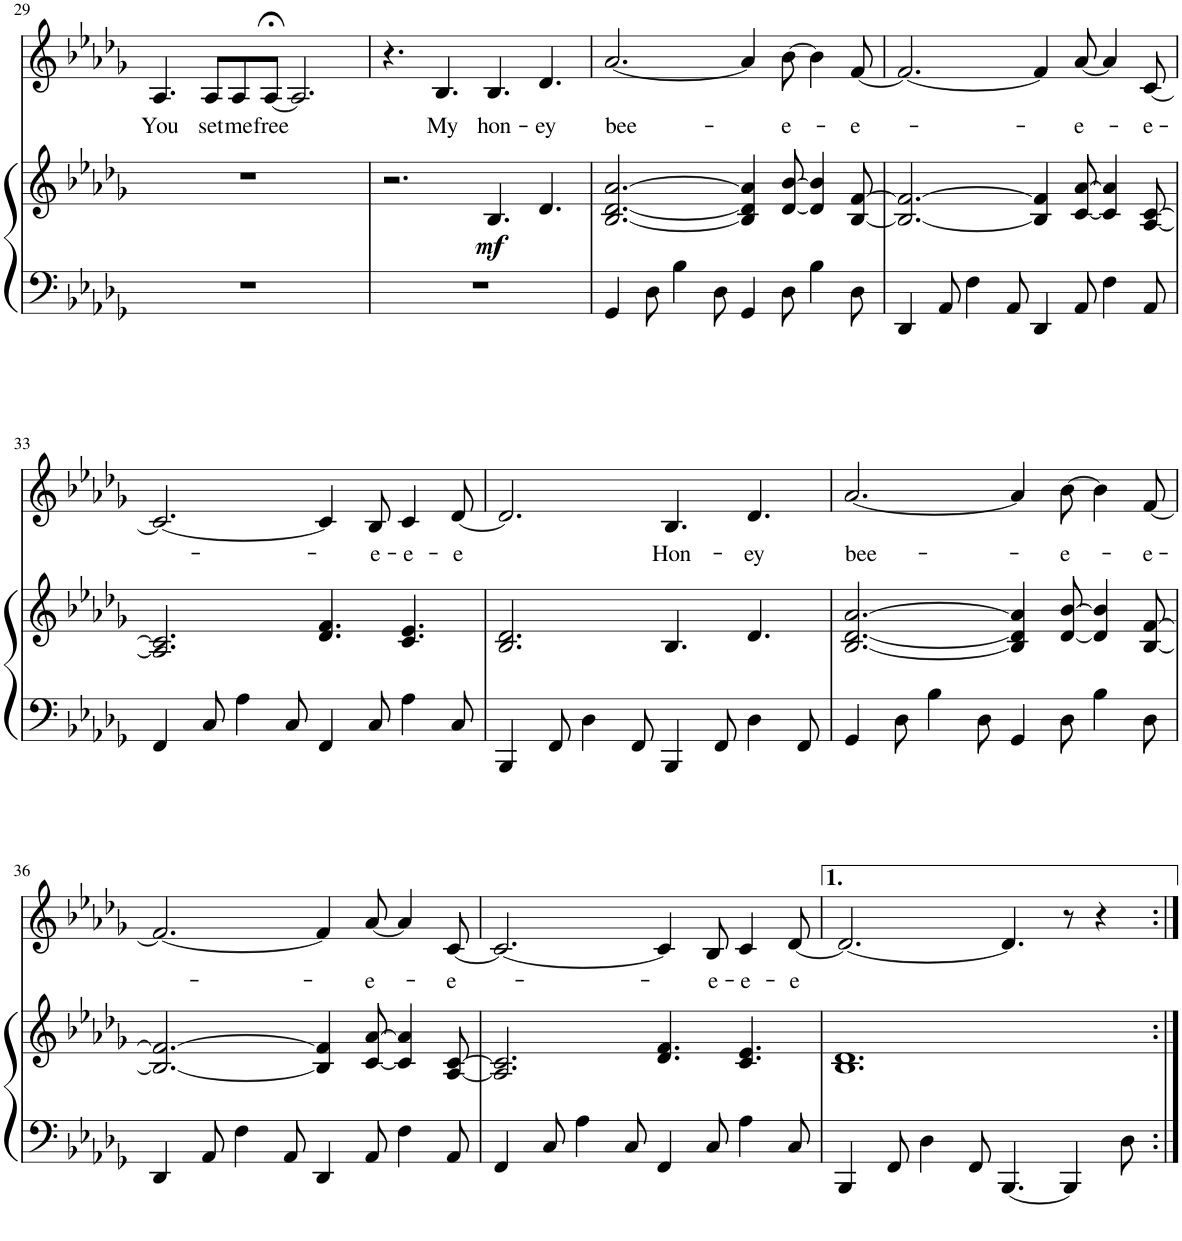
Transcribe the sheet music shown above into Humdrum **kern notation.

**kern	**kern	**dynam	**kern	**text
*part2	*part2	*part2	*part1	*part1
*staff3	*staff2	*staff2/3	*staff1	*staff1
*I"Piano	*	*	*I"Voice	*
*I'Pno	*	*	*	*
!!LO:PB:g=z
*clefF4	*clefG2	*	*clefG2	*
*k[b-e-a-d-g-]	*k[b-e-a-d-g-]	*	*k[b-e-a-d-g-]	*
*M12/8	*M12/8	*	*M12/8	*
=29	=29	=29	=29	=29
!	!	!	!	!LO:LY:b
1.r	1.r	.	4.A-/	You
!	!	!	!	!LO:LY:b
.	.	.	8A-/L	set
!	!	!	!	!LO:LY:b
.	.	.	8A-/	me
!	!	!	!	!LO:LY:b
.	.	.	[8A-;</J	free
.	.	.	2.A-/]	.
=30	=30	=30	=30	=30
1.r	2.r	.	4.r	.
!	!	!	!	!LO:LY:b
.	.	.	4.B-/	My
!	!	!LO:DY:b	!	!LO:LY:b
.	4.B-/	mf	4.B-/	hon-
!	!	!	!	!LO:LY:b
.	4.d-/	.	4.d-/	-ey
=31	=31	=31	=31	=31
!	!	!	!	!LO:LY:b
4GG-/	[2.B-/ [2.d-/ [2.a-/	.	[2.a-/	bee-
8D-\	.	.	.	.
4B-\	.	.	.	.
8D-\	.	.	.	.
4GG-/	4B-/] 4d-/] 4a-/]	.	4a-/]	.
!	!	!	!	!LO:LY:b
8D-\	[8d-/ [8b-/	.	[8b-\	-e-
4B-\	4d-/] 4b-/]	.	4b-\]	.
!	!	!	!	!LO:LY:b
8D-\	[8B-/ [8f/	.	[8f/	-e-
=32	=32	=32	=32	=32
4DD-/	2.B-/_ 2.f/_	.	2.f/_	.
8AA-/	.	.	.	.
4F\	.	.	.	.
8AA-/	.	.	.	.
4DD-/	4B-/] 4f/]	.	4f/]	.
!	!	!	!	!LO:LY:b
8AA-/	[8c/ [8a-/	.	[8a-/	-e-
4F\	4c/] 4a-/]	.	4a-/]	.
!	!	!	!	!LO:LY:b
8AA-/	[8A-/ [8c/	.	[8c/	-e-
!!LO:LB:g=z
=33	=33	=33	=33	=33
4FF/	2.A-/] 2.c/]	.	2.c/_	.
8C/	.	.	.	.
4A-\	.	.	.	.
8C/	.	.	.	.
4FF/	4.d-/ 4.f/	.	4c/]	.
!	!	!	!	!LO:LY:b
8C/	.	.	8B-/	-e-
!	!	!	!	!LO:LY:b
4A-\	4.c/ 4.e-/	.	4c/	-e-
!	!	!	!	!LO:LY:b
8C/	.	.	[8d-/	-e
=34	=34	=34	=34	=34
4BBB-/	2.B-/ 2.d-/	.	2.d-/]	.
8FF/	.	.	.	.
4D-\	.	.	.	.
8FF/	.	.	.	.
!	!	!	!	!LO:LY:b
4BBB-/	4.B-/	.	4.B-/	Hon-
8FF/	.	.	.	.
!	!	!	!	!LO:LY:b
4D-\	4.d-/	.	4.d-/	-ey
8FF/	.	.	.	.
=35	=35	=35	=35	=35
!	!	!	!	!LO:LY:b
4GG-/	[2.B-/ [2.d-/ [2.a-/	.	[2.a-/	bee-
8D-\	.	.	.	.
4B-\	.	.	.	.
8D-\	.	.	.	.
4GG-/	4B-/] 4d-/] 4a-/]	.	4a-/]	.
!	!	!	!	!LO:LY:b
8D-\	[8d-/ [8b-/	.	[8b-\	-e-
4B-\	4d-/] 4b-/]	.	4b-\]	.
!	!	!	!	!LO:LY:b
8D-\	[8B-/ [8f/	.	[8f/	-e-
!!LO:LB:g=z
=36	=36	=36	=36	=36
4DD-/	2.B-/_ 2.f/_	.	2.f/_	.
8AA-/	.	.	.	.
4F\	.	.	.	.
8AA-/	.	.	.	.
4DD-/	4B-/] 4f/]	.	4f/]	.
!	!	!	!	!LO:LY:b
8AA-/	[8c/ [8a-/	.	[8a-/	-e-
4F\	4c/] 4a-/]	.	4a-/]	.
!	!	!	!	!LO:LY:b
8AA-/	[8A-/ [8c/	.	[8c/	-e-
=37	=37	=37	=37	=37
4FF/	2.A-/] 2.c/]	.	2.c/_	.
8C/	.	.	.	.
4A-\	.	.	.	.
8C/	.	.	.	.
4FF/	4.d-/ 4.f/	.	4c/]	.
!	!	!	!	!LO:LY:b
8C/	.	.	8B-/	-e-
!	!	!	!	!LO:LY:b
4A-\	4.c/ 4.e-/	.	4c/	-e-
!	!	!	!	!LO:LY:b
8C/	.	.	[8d-/	-e
=38	=38	=38	=38	=38
4BBB-/	1.B- 1.d-	.	2.d-/_	.
8FF/	.	.	.	.
4D-\	.	.	.	.
8FF/	.	.	.	.
[4.BBB-/	.	.	4.d-/]	.
4BBB-/]	.	.	8r	.
.	.	.	4r	.
8D-\	.	.	.	.
=:|!	=:|!	=:|!	=:|!	=:|!
*-	*-	*-	*-	*-
